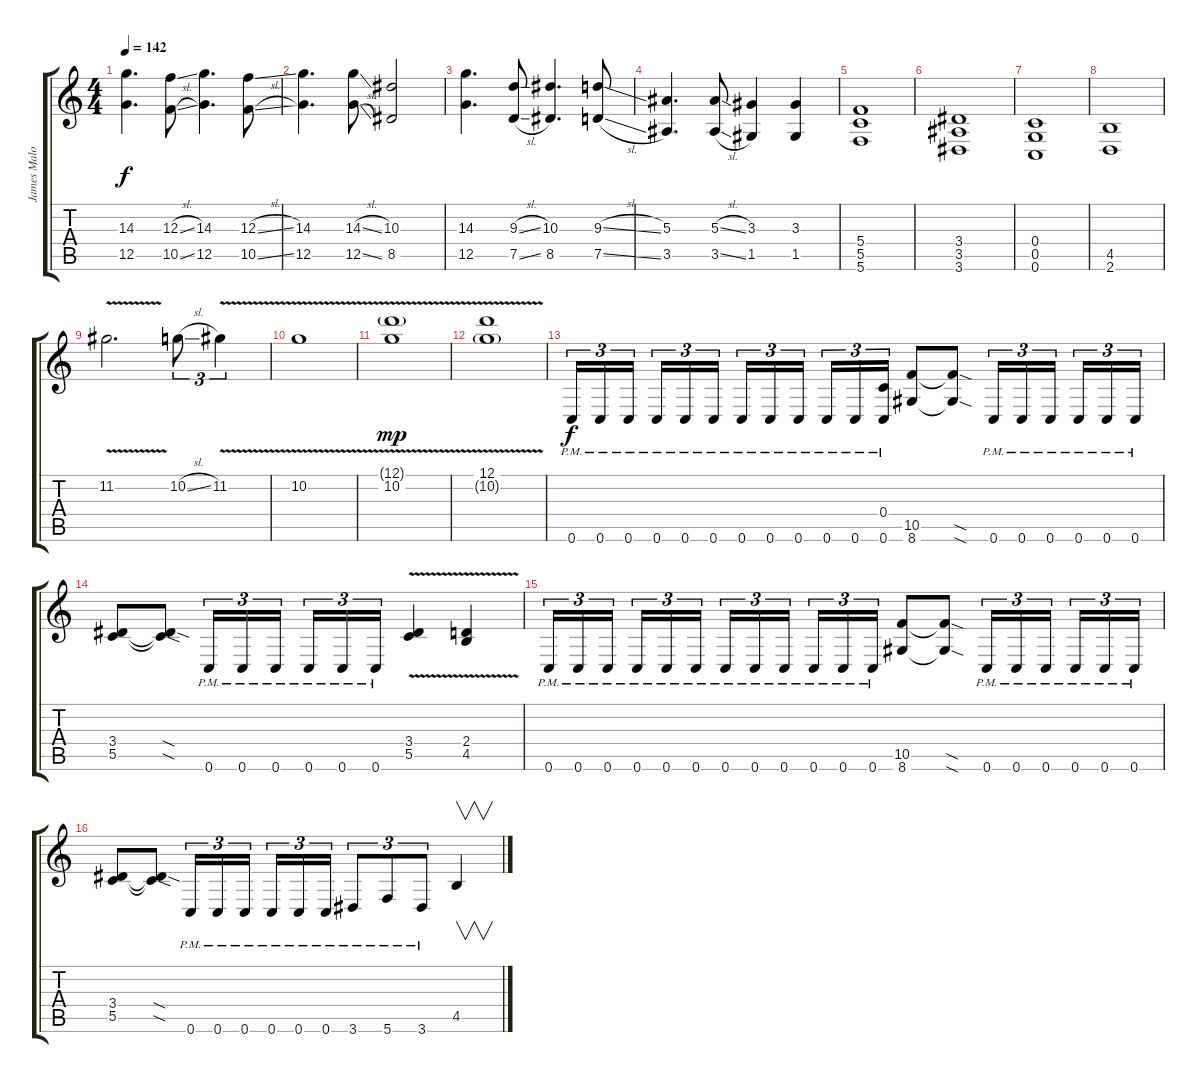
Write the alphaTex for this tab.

\track ("James Malone Rhythm/Solo" "James Malo") {instrument distortionguitar}
\staff {score tabs}
\tuning (D4 A3 F3 C3 G2 C2) {hide}
\ts (4 4)
\tempo 142
\clef g2
\ks c
(14.3 12.5).4{d dy f} (12.3{sl} 10.5{sl}).8 (14.3 12.5).4{d} (12.3{sl} 10.5{sl}).8 |
(14.3 12.5).4{d} (14.3{sl} 12.5{sl}).8 (10.3 8.5).2 |
(14.3 12.5).4{d} (9.3{sl} 7.5{sl}).8 (10.3 8.5).4{d} (9.3{sl} 7.5{sl}).8 |
(5.3 3.5).4{d} (5.3{sl} 3.5{sl}).8 (3.3 1.5).4 (3.3 1.5).4 |
(5.4 5.5 5.6).1 |
(3.4 3.5 3.6).1 |
(0.4 0.5 0.6).1 |
(4.5 2.6).1 |
11.2{v}.2{d} 10.2{sl}.8{tu (3 2)} 11.2{v}.4{tu (3 2)} |
10.2{v}.1 |
(12.1{v g} 10.2{v}).1{dy mp} |
(12.1{v} 10.2{v g}).1 |
0.6{pm}.16{tu (3 2) dy f} 0.6{pm}.16{tu (3 2)} 0.6{pm}.16{tu (3 2) beam splitsecondary} 0.6{pm}.16{tu (3 2)} 0.6{pm}.16{tu (3 2)} 0.6{pm}.16{tu (3 2)} 0.6{pm}.16{tu (3 2)} 0.6{pm}.16{tu (3 2)} 0.6{pm}.16{tu (3 2) beam splitsecondary} 0.6{pm}.16{tu (3 2)} 0.6{pm}.16{tu (3 2)} (0.4 0.6{pm}).16{tu (3 2)} (10.5 8.6).8 (10.5{sod t} 8.6{sod t}).8 0.6{pm}.16{tu (3 2)} 0.6{pm}.16{tu (3 2)} 0.6{pm}.16{tu (3 2) beam splitsecondary} 0.6{pm}.16{tu (3 2)} 0.6{pm}.16{tu (3 2)} 0.6{pm}.16{tu (3 2)} |
(3.4 5.5).8 (3.4{sod t} 5.5{sod t}).8 0.6{pm}.16{tu (3 2)} 0.6{pm}.16{tu (3 2)} 0.6{pm}.16{tu (3 2) beam splitsecondary} 0.6{pm}.16{tu (3 2)} 0.6{pm}.16{tu (3 2)} 0.6{pm}.16{tu (3 2)} (3.4{v} 5.5{v}).4 (2.4{v} 4.5{v}).4 |
0.6{pm}.16{tu (3 2)} 0.6{pm}.16{tu (3 2)} 0.6{pm}.16{tu (3 2) beam splitsecondary} 0.6{pm}.16{tu (3 2)} 0.6{pm}.16{tu (3 2)} 0.6{pm}.16{tu (3 2)} 0.6{pm}.16{tu (3 2)} 0.6{pm}.16{tu (3 2)} 0.6{pm}.16{tu (3 2) beam splitsecondary} 0.6{pm}.16{tu (3 2)} 0.6{pm}.16{tu (3 2)} 0.6{pm}.16{tu (3 2)} (10.5 8.6).8 (10.5{sod t} 8.6{sod t}).8 0.6{pm}.16{tu (3 2)} 0.6{pm}.16{tu (3 2)} 0.6{pm}.16{tu (3 2) beam splitsecondary} 0.6{pm}.16{tu (3 2)} 0.6{pm}.16{tu (3 2)} 0.6{pm}.16{tu (3 2)} |
(3.4 5.5).8 (3.4{sod t} 5.5{sod t}).8 0.6{pm}.16{tu (3 2)} 0.6{pm}.16{tu (3 2)} 0.6{pm}.16{tu (3 2) beam splitsecondary} 0.6{pm}.16{tu (3 2)} 0.6{pm}.16{tu (3 2)} 0.6{pm}.16{tu (3 2)} 3.6{pm}.8{tu (3 2)} 5.6{pm}.8{tu (3 2)} 3.6{pm}.8{tu (3 2)} 4.5.4{v instrument guitarharmonics}
